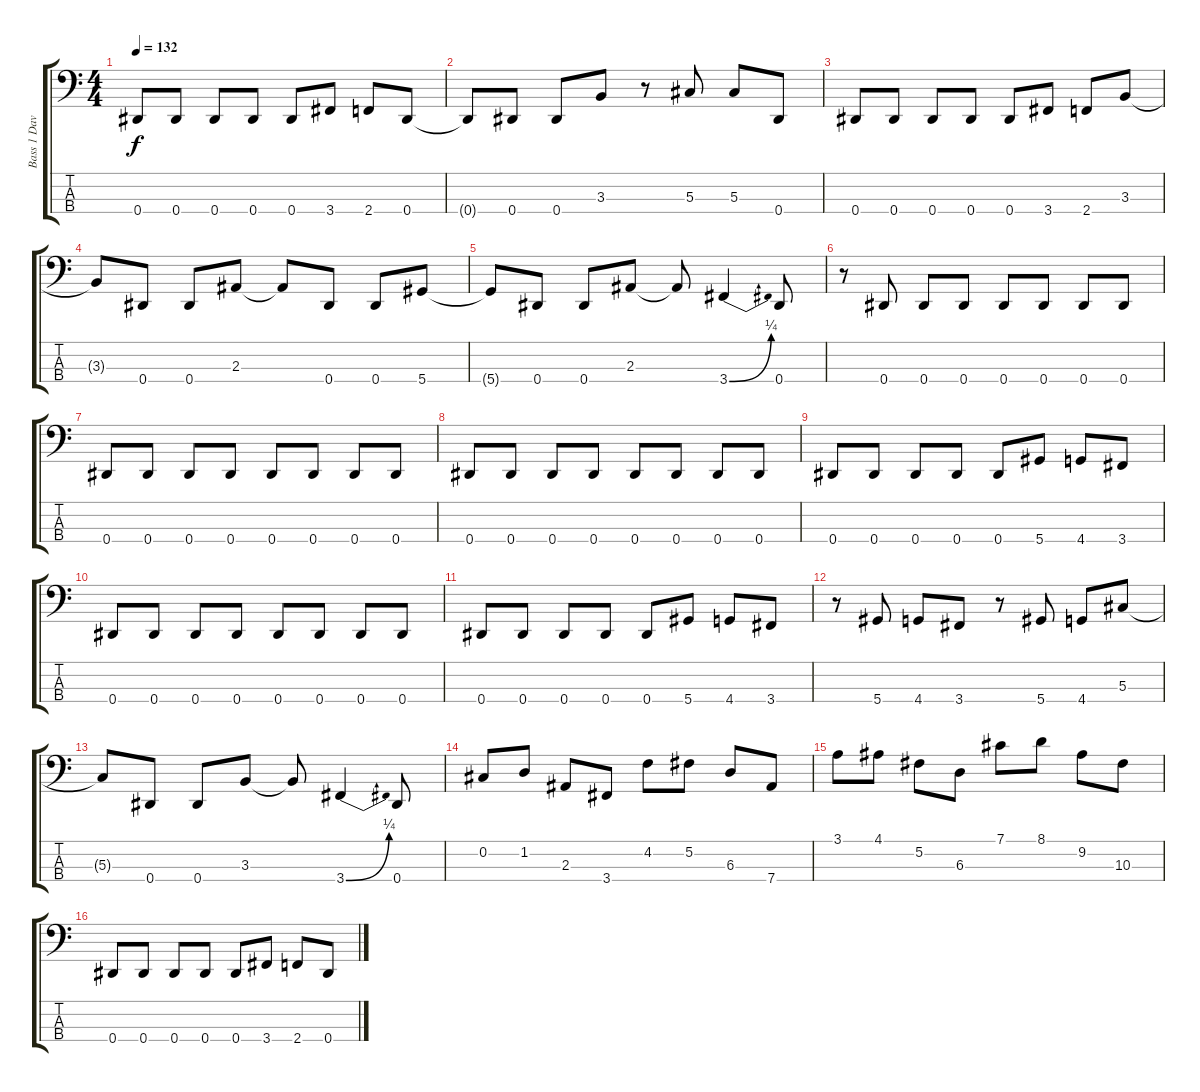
\track ("Bass 1 Dave Ellefson" "Bass 1 Dav") {instrument electricbasspick}
\staff {score tabs}
\tuning (Gb2 Db2 Ab1 Eb1) {hide}
\ts (4 4)
\tempo 132
\clef f4
\ks c
0.4.8{dy f} 0.4.8 0.4.8 0.4.8 0.4.8 3.4.8 2.4.8 0.4.8 |
0.4{t}.8 0.4.8 0.4.8 3.3.8 r.8 5.3.8 5.3.8 0.4.8 |
0.4.8 0.4.8 0.4.8 0.4.8 0.4.8 3.4.8 2.4.8 3.3.8 |
3.3{t}.8 0.4.8 0.4.8 2.3.8 2.3{t}.8 0.4.8 0.4.8 5.4.8 |
5.4{t}.8 0.4.8 0.4.8 2.3.8 2.3{t}.8 3.4{be (bend 0 0 60 1)}.4 0.4.8 |
r.8 0.4.8 0.4.8 0.4.8 0.4.8 0.4.8 0.4.8 0.4.8 |
0.4.8 0.4.8 0.4.8 0.4.8 0.4.8 0.4.8 0.4.8 0.4.8 |
0.4.8 0.4.8 0.4.8 0.4.8 0.4.8 0.4.8 0.4.8 0.4.8 |
0.4.8 0.4.8 0.4.8 0.4.8 0.4.8 5.4.8 4.4.8 3.4.8 |
0.4.8 0.4.8 0.4.8 0.4.8 0.4.8 0.4.8 0.4.8 0.4.8 |
0.4.8 0.4.8 0.4.8 0.4.8 0.4.8 5.4.8 4.4.8 3.4.8 |
r.8 5.4.8 4.4.8 3.4.8 r.8 5.4.8 4.4.8 5.3.8 |
5.3{t}.8 0.4.8 0.4.8 3.3.8 3.3{t}.8 3.4{be (bend 0 0 60 1)}.4 0.4.8 |
0.2.8 1.2.8 2.3.8 3.4.8 4.2.8 5.2.8 6.3.8 7.4.8 |
3.1.8 4.1.8 5.2.8 6.3.8 7.1.8 8.1.8 9.2.8 10.3.8 |
0.4.8 0.4.8 0.4.8 0.4.8 0.4.8 3.4.8 2.4.8 0.4.8
